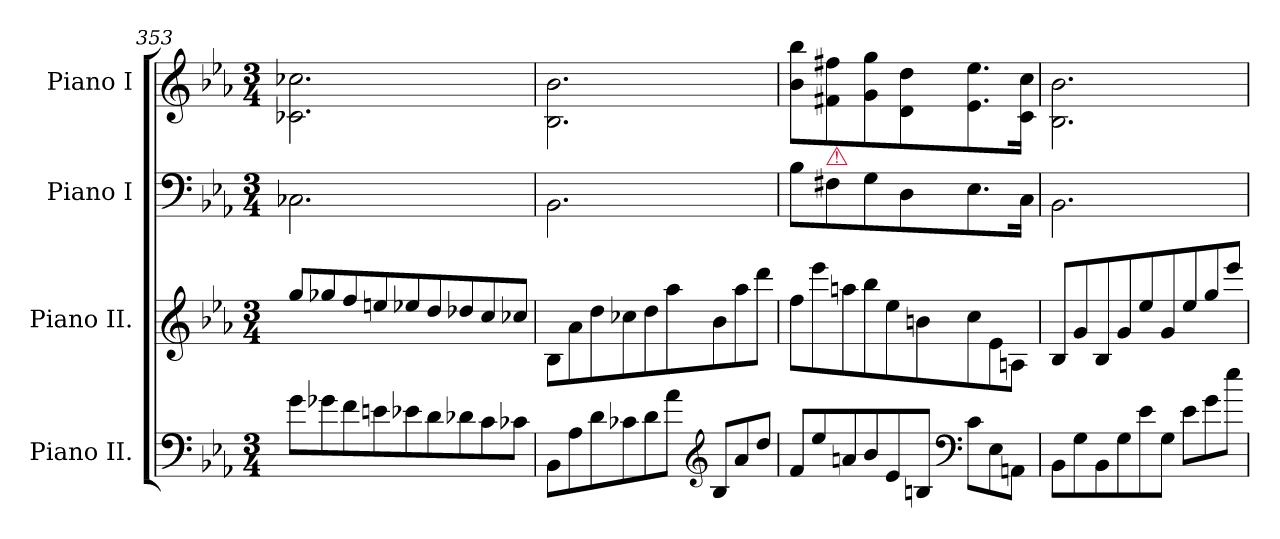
**kern	**kern	**kern	**kern
*part4	*part3	*part2	*part1
*staff4	*staff3	*staff2	*staff1
*I"Piano II.	*I"Piano II.	*I"Piano I	*I"Piano I
*clefF4	*clefG2	*clefF4	*clefG2
*k[b-e-a-]	*k[b-e-a-]	*k[b-e-a-]	*k[b-e-a-]
*M3/4	*M3/4	*M3/4	*M3/4
*Xtuplet	*Xtuplet	*	*
=353	=353	=353	=353
12g\L	12gg/L	2.C-X\	2.c-X\ 2.cc-X\
12g-X\	12gg-X/	.	.
12f\	12ff/	.	.
12en\	12een/	.	.
12e-X\	12ee-X/	.	.
12d\	12dd/	.	.
12d-X\	12dd-X/	.	.
12c\	12cc/	.	.
12c-X\J	12cc-X/J	.	.
=354	=354	=354	=354
12BB-\L	12B-\L	2.BB-\	2.B-\ 2.b-\
12A-\	12a-\	.	.
12d\	12dd\	.	.
12c-X\	12cc-X\	.	.
12d\	12dd\	.	.
12a-\J	12aa-\	.	.
*clefG2	*	*	*
12B-/L	12b-\	.	.
12a-/	12aa-\	.	.
12dd/J	12ddd\J	.	.
=355	=355	=355	=355
12f/L	12ff\L	8B-\L	8b-\ 8bb-\L
12ee-/	12eee-\	.	.
!	!	!	!LO:TX:b:color=crimson:t=⚠
.	.	8F#X\	8f#X\ 8ff#X\
12an/	12aan\	.	.
12b-/	12bb-\	8G\	8g\ 8gg\
12e-/	12ee-\	.	.
.	.	8D\	8d\ 8dd\
12Bn/J	12bn\	.	.
*clefF4	*	*	*
12c\L	12cc\	8.E-\	8.e-\ 8.ee-\
12E-\	12e-\	.	.
12AAn\J	12An\J	.	.
.	.	16C\Jk	16c\ 16cc\Jk
=356	=356	=356	=356
12BB-\L	12B-/L	2.BB-\	2.B-\ 2.b-\
12G\	12g/	.	.
12BB-\	12B-/	.	.
12G\	12g/	.	.
12e-\	12ee-/	.	.
12G\J	12g/	.	.
12e-\L	12ee-/	.	.
12g\	12gg/	.	.
12ee-\J	12eee-/J	.	.
=	=	=	=
*-	*-	*-	*-
